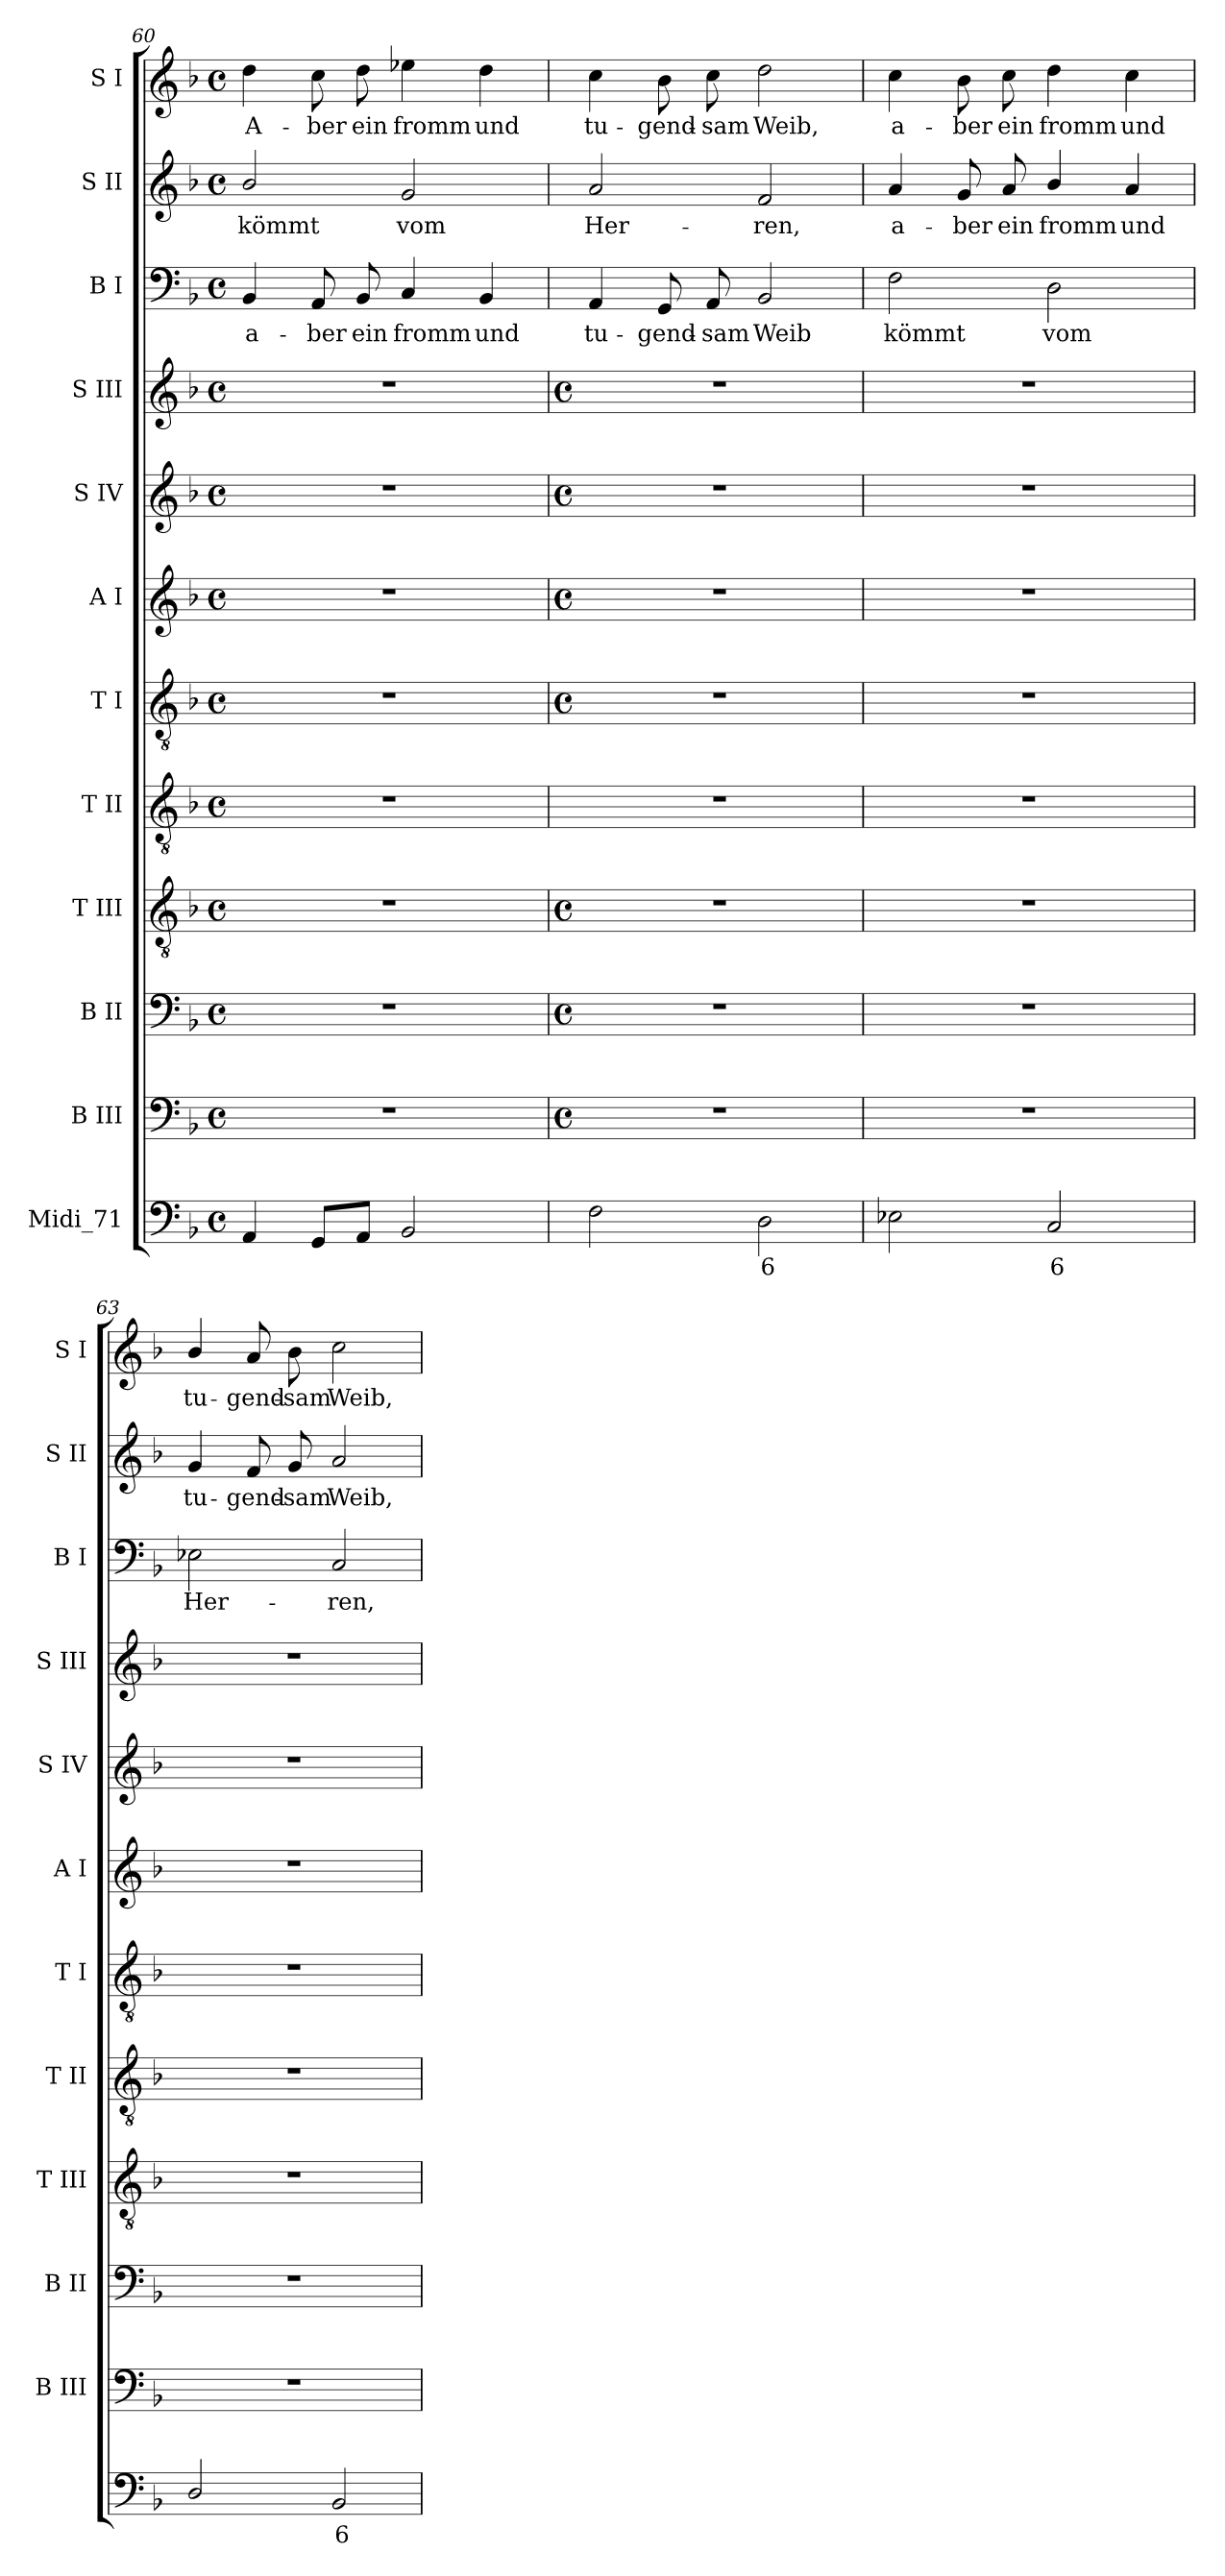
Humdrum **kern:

**kern	**text	**kern	**kern	**kern	**kern	**kern	**kern	**kern	**kern	**kern	**text	**kern	**text	**kern	**text
*part12	*part12	*part11	*part10	*part9	*part8	*part7	*part6	*part5	*part4	*part3	*part3	*part2	*part2	*part1	*part1
*staff12	*staff12	*staff11	*staff10	*staff9	*staff8	*staff7	*staff6	*staff5	*staff4	*staff3	*staff3	*staff2	*staff2	*staff1	*staff1
*I"Midi_71	*	*I"B III	*I"B II	*I"T III	*I"T II	*I"T I	*I"A I	*I"S IV	*I"S III	*I"B I	*	*I"S II	*	*I"S I	*
*	*	*I'B III	*I'B II	*I'T III	*I'T II	*I'T I	*I'A I	*I'S IV	*I'S III	*I'B I	*	*I'S II	*	*I'S I	*
!!LO:LB:g=z
*clefF4	*	*clefF4	*clefF4	*clefGv2	*clefGv2	*clefGv2	*clefG2	*clefG2	*clefG2	*clefF4	*	*clefG2	*	*clefG2	*
*k[b-]	*	*k[b-]	*k[b-]	*k[b-]	*k[b-]	*k[b-]	*k[b-]	*k[b-]	*k[b-]	*k[b-]	*	*k[b-]	*	*k[b-]	*
*F:	*	*F:	*F:	*F:	*F:	*F:	*F:	*F:	*F:	*F:	*	*F:	*	*F:	*
*M4/4	*	*M4/4	*M4/4	*M4/4	*M4/4	*M4/4	*M4/4	*M4/4	*M4/4	*M4/4	*	*M4/4	*	*M4/4	*
*met(c)	*	*met(c)	*met(c)	*met(c)	*met(c)	*met(c)	*met(c)	*met(c)	*met(c)	*met(c)	*	*met(c)	*	*met(c)	*
=60	=60	=60	=60	=60	=60	=60	=60	=60	=60	=60	=60	=60	=60	=60	=60
!	!	!	!	!	!	!	!	!	!	!	!LO:LY:b	!	!LO:LY:b	!	!LO:LY:b
4AA	.	1r	1r	1r	1r	1r	1r	1r	1r	4BB-	a-	2b-/	kömmt	4dd	A-
!	!	!	!	!	!	!	!	!	!	!	!LO:LY:b	!	!	!	!LO:LY:b
8GGL	.	.	.	.	.	.	.	.	.	8AA	-ber	.	.	8cc	-ber
!	!	!	!	!	!	!	!	!	!	!	!LO:LY:b	!	!	!	!LO:LY:b
8AAJ	.	.	.	.	.	.	.	.	.	8BB-	ein	.	.	8dd	ein
!	!	!	!	!	!	!	!	!	!	!	!LO:LY:b	!	!LO:LY:b	!	!LO:LY:b
2BB-	.	.	.	.	.	.	.	.	.	4C	fromm	2g	vom	4ee-X	fromm
!	!	!	!	!	!	!	!	!	!	!	!LO:LY:b	!	!	!	!LO:LY:b
.	.	.	.	.	.	.	.	.	.	4BB-	und	.	.	4dd	und
!!LO:LB:g=z
=61	=61	=61	=61	=61	=61	=61	=61	=61	=61	=61	=61	=61	=61	=61	=61
*	*	*M4/4	*M4/4	*M4/4	*	*M4/4	*M4/4	*M4/4	*M4/4	*	*	*	*	*	*
*	*	*met(c)	*met(c)	*met(c)	*	*met(c)	*met(c)	*met(c)	*met(c)	*	*	*	*	*	*
!	!	!	!	!	!	!	!	!	!	!	!LO:LY:b	!	!LO:LY:b	!	!LO:LY:b
2F	.	1r	1r	1r	1r	1r	1r	1r	1r	4AA	tu-	2a	Her-	4cc	tu-
!	!	!	!	!	!	!	!	!	!	!	!LO:LY:b	!	!	!	!LO:LY:b
.	.	.	.	.	.	.	.	.	.	8GG	-gend-	.	.	8b-	-gend-
!	!	!	!	!	!	!	!	!	!	!	!LO:LY:b	!	!	!	!LO:LY:b
.	.	.	.	.	.	.	.	.	.	8AA	-sam	.	.	8cc	-sam
!	!LO:LY:b	!	!	!	!	!	!	!	!	!	!LO:LY:b	!	!LO:LY:b	!	!LO:LY:b
2D	6	.	.	.	.	.	.	.	.	2BB-	Weib	2f	-ren,	2dd	Weib,
=62	=62	=62	=62	=62	=62	=62	=62	=62	=62	=62	=62	=62	=62	=62	=62
!	!	!	!	!	!	!	!	!	!	!	!LO:LY:b	!	!LO:LY:b	!	!LO:LY:b
2E-X	.	1r	1r	1r	1r	1r	1r	1r	1r	2F	kömmt	4a	a-	4cc	a-
!	!	!	!	!	!	!	!	!	!	!	!	!	!LO:LY:b	!	!LO:LY:b
.	.	.	.	.	.	.	.	.	.	.	.	8g	-ber	8b-	-ber
!	!	!	!	!	!	!	!	!	!	!	!	!	!LO:LY:b	!	!LO:LY:b
.	.	.	.	.	.	.	.	.	.	.	.	8a	ein	8cc	ein
!	!LO:LY:b	!	!	!	!	!	!	!	!	!	!LO:LY:b	!	!LO:LY:b	!	!LO:LY:b
2C	6	.	.	.	.	.	.	.	.	2D	vom	4b-/	fromm	4dd	fromm
!	!	!	!	!	!	!	!	!	!	!	!	!	!LO:LY:b	!	!LO:LY:b
.	.	.	.	.	.	.	.	.	.	.	.	4a	und	4cc	und
!!LO:LB:g=z
=63	=63	=63	=63	=63	=63	=63	=63	=63	=63	=63	=63	=63	=63	=63	=63
!	!	!	!	!	!	!	!	!	!	!	!LO:LY:b	!	!LO:LY:b	!	!LO:LY:b
2D/	.	1r	1r	1r	1r	1r	1r	1r	1r	2E-X	Her-	4g	tu-	4b-/	tu-
!	!	!	!	!	!	!	!	!	!	!	!	!	!LO:LY:b	!	!LO:LY:b
.	.	.	.	.	.	.	.	.	.	.	.	8f	-gend-	8a	-gend-
!	!	!	!	!	!	!	!	!	!	!	!	!	!LO:LY:b	!	!LO:LY:b
.	.	.	.	.	.	.	.	.	.	.	.	8g	-sam	8b-	-sam
!	!LO:LY:b	!	!	!	!	!	!	!	!	!	!LO:LY:b	!	!LO:LY:b	!	!LO:LY:b
2BB-	6	.	.	.	.	.	.	.	.	2C	-ren,	2a	Weib,	2cc	Weib,
=	=	=	=	=	=	=	=	=	=	=	=	=	=	=	=
*-	*-	*-	*-	*-	*-	*-	*-	*-	*-	*-	*-	*-	*-	*-	*-
